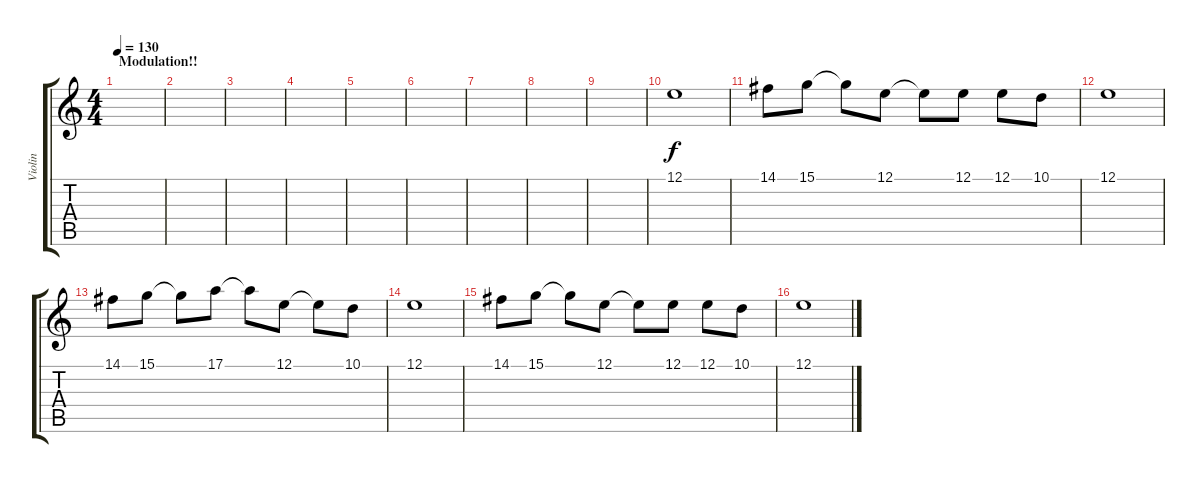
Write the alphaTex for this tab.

\track ("Violin" "Violin") {instrument violin}
\staff {score tabs}
\tuning (E4 B3 G3 D3 A2 E2) {hide}
\ts (4 4)
\section ("" "Modulation!!")
\tempo 130
\clef g2
\ks c
|
|
|
|
|
|
|
|
|
12.1.1 |
14.1.8 15.1.8 15.1{t}.8 12.1.8 12.1{t}.8 12.1.8 12.1.8 10.1.8 |
12.1.1 |
14.1.8 15.1.8 15.1{t}.8 17.1.8 17.1{t}.8 12.1.8 12.1{t}.8 10.1.8 |
12.1.1 |
14.1.8 15.1.8 15.1{t}.8 12.1.8 12.1{t}.8 12.1.8 12.1.8 10.1.8 |
12.1.1
